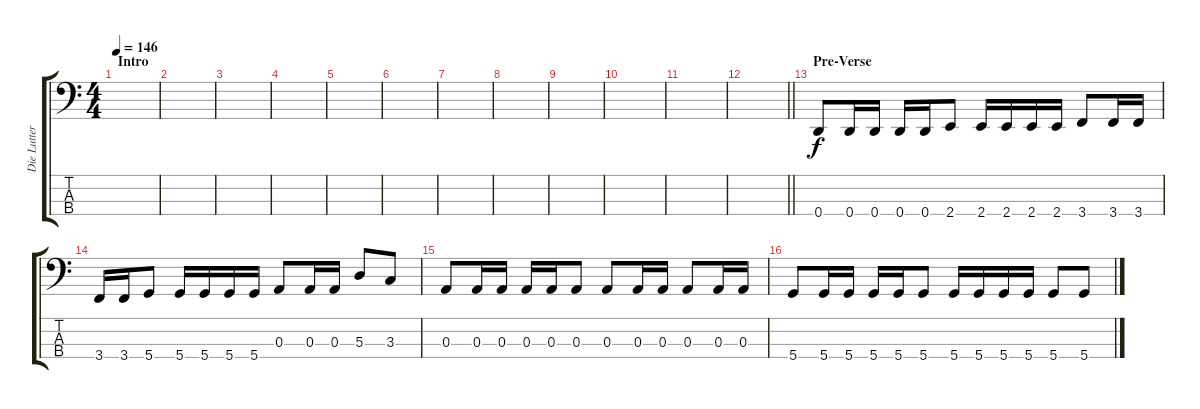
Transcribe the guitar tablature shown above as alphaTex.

\track ("Die Lutter" "Die Lutter") {instrument electricbasspick}
\staff {score tabs}
\tuning (G2 D2 A1 D1) {hide}
\ts (4 4)
\section ("" "Intro")
\tempo 146
\clef f4
\ks c
|
|
|
|
|
|
|
|
|
|
|
\barLineRight lightlight
|
\section ("" "Pre-Verse")
0.4.8 0.4.16 0.4.16 0.4.16 0.4.16 2.4.8 2.4.16 2.4.16 2.4.16 2.4.16 3.4.8 3.4.16 3.4.16 |
3.4.16 3.4.16 5.4.8 5.4.16 5.4.16 5.4.16 5.4.16 0.3.8 0.3.16 0.3.16 5.3.8 3.3.8 |
0.3.8 0.3.16 0.3.16 0.3.16 0.3.16 0.3.8 0.3.8 0.3.16 0.3.16 0.3.8 0.3.16 0.3.16 |
5.4.8 5.4.16 5.4.16 5.4.16 5.4.16 5.4.8 5.4.16 5.4.16 5.4.16 5.4.16 5.4.8 5.4.8
